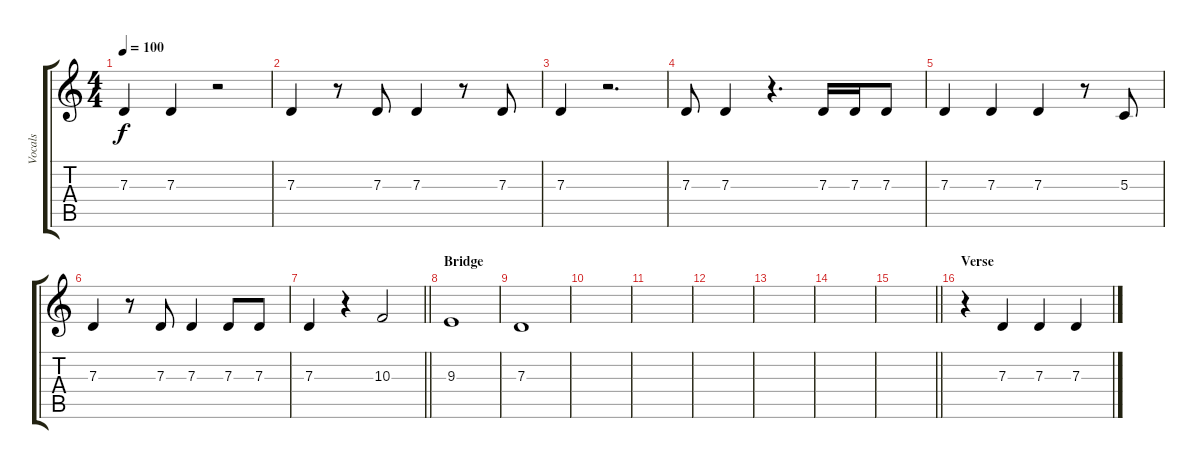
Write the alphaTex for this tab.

\track ("Vocals" "Vocals") {instrument choiraahs}
\staff {score tabs}
\tuning (E4 B3 G3 D3 A2 D2) {hide}
\ts (4 4)
\tempo 100
\clef g2
\ks c
7.3.4{dy f} 7.3.4 r.2 |
7.3.4 r.8 7.3.8 7.3.4 r.8 7.3.8 |
7.3.4 r.2{d} |
7.3.8 7.3.4 r.4{d} 7.3.16 7.3.16 7.3.8 |
7.3.4 7.3.4 7.3.4 r.8 5.3.8 |
7.3.4 r.8 7.3.8 7.3.4 7.3.8 7.3.8 |
\barLineRight lightlight
7.3.4 r.4 10.3.2 |
\section ("" "Bridge")
9.3.1 |
7.3.1 |
|
|
|
|
|
\barLineRight lightlight
|
\section ("" "Verse")
r.4 7.3.4 7.3.4 7.3.4
